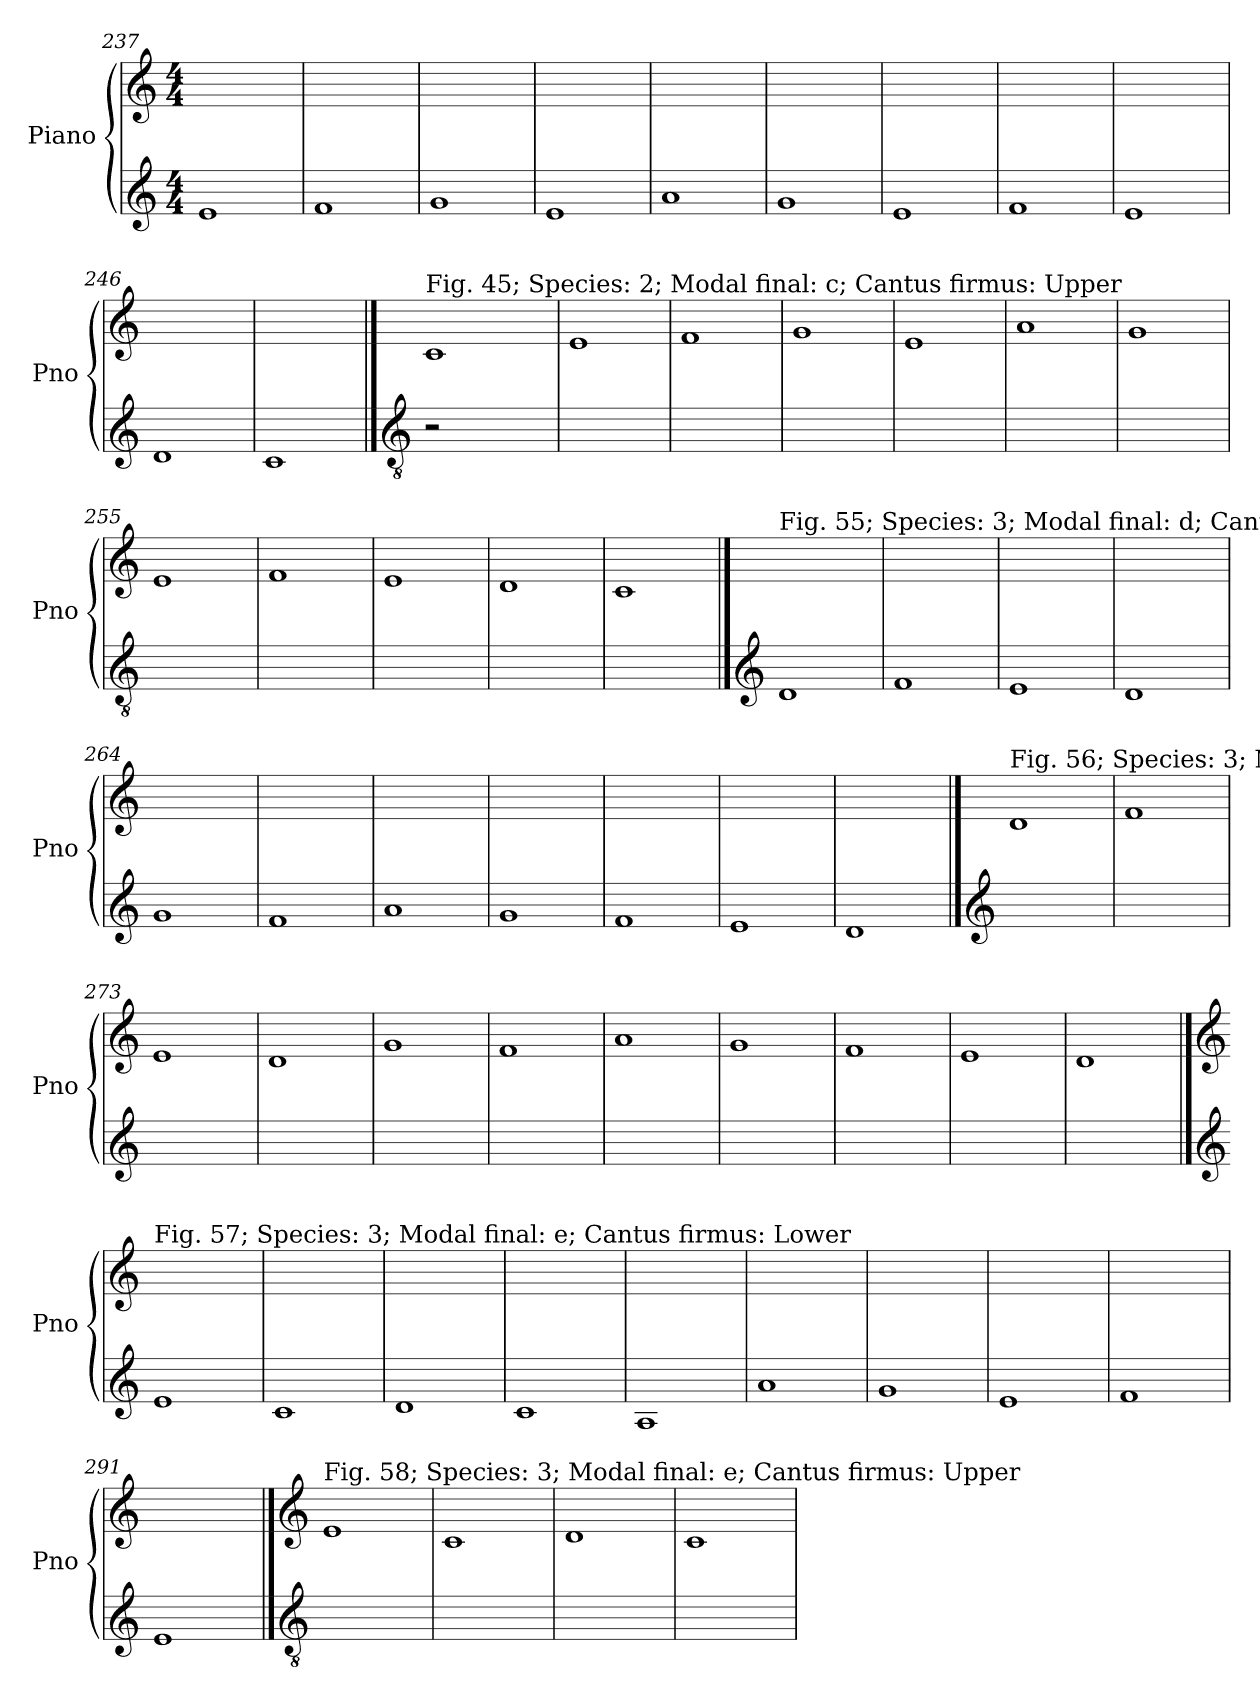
**kern	**kern
*part2	*part1
*staff2	*staff1
*I"Piano	*I"Piano
*I'Pno	*I'Pno
*clefG2	*clefG2
*k[]	*k[]
*M4/4	*M4/4
=237	=237
1e	1ryy
=238	=238
1f	1ryy
=239	=239
1g	1ryy
=240	=240
1e	1ryy
=241	=241
1a	1ryy
=242	=242
1g	1ryy
=243	=243
1e	1ryy
=244	=244
1f	1ryy
=245	=245
1e	1ryy
=246	=246
1d	1ryy
=247	=247
1c	1ryy
!!LO:LB:g=z
==248	==248
*clefGv2	*
!	!LO:TX:a:t=Fig. 45; Species&colon; 2; Modal final&colon; c; Cantus firmus&colon; Upper
2r	1c
2ryy	.
=249	=249
1ryy	1e
=250	=250
1ryy	1f
=251	=251
1ryy	1g
=252	=252
1ryy	1e
=253	=253
1ryy	1a
=254	=254
1ryy	1g
=255	=255
1ryy	1e
=256	=256
1ryy	1f
=257	=257
1ryy	1e
=258	=258
1ryy	1d
=259	=259
1ryy	1c
!!LO:PB:g=z
==260	==260
*clefG2	*
!	!LO:TX:a:t=Fig. 55; Species&colon; 3; Modal final&colon; d; Cantus firmus&colon; Lower
1d	1ryy
=261	=261
1f	1ryy
=262	=262
1e	1ryy
=263	=263
1d	1ryy
=264	=264
1g	1ryy
!!LO:LB:g=z
=265	=265
1f	1ryy
=266	=266
1a	1ryy
=267	=267
1g	1ryy
=268	=268
1f	1ryy
=269	=269
1e	1ryy
=270	=270
1d	1ryy
!!LO:LB:g=z
==271	==271
*clefG2	*
!	!LO:TX:a:t=Fig. 56; Species&colon; 3; Modal final&colon; d; Cantus firmus&colon; Upper
1ryy	1d
=272	=272
1ryy	1f
=273	=273
1ryy	1e
=274	=274
1ryy	1d
=275	=275
1ryy	1g
=276	=276
1ryy	1f
!!LO:LB:g=z
=277	=277
1ryy	1a
=278	=278
1ryy	1g
=279	=279
1ryy	1f
=280	=280
1ryy	1e
=281	=281
1ryy	1d
!!LO:LB:g=z
==282	==282
*clefG2	*clefG2
!	!LO:TX:a:t=Fig. 57; Species&colon; 3; Modal final&colon; e; Cantus firmus&colon; Lower
1e	1ryy
=283	=283
1c	1ryy
=284	=284
1d	1ryy
=285	=285
1c	1ryy
=286	=286
1A	1ryy
!!LO:LB:g=z
=287	=287
1a	1ryy
=288	=288
1g	1ryy
=289	=289
1e	1ryy
=290	=290
1f	1ryy
=291	=291
1e	1ryy
!!LO:PB:g=z
==292	==292
*clefGv2	*clefG2
!	!LO:TX:a:t=Fig. 58; Species&colon; 3; Modal final&colon; e; Cantus firmus&colon; Upper
1ryy	1e
=293	=293
1ryy	1c
=294	=294
1ryy	1d
=295	=295
1ryy	1c
=	=
*-	*-
